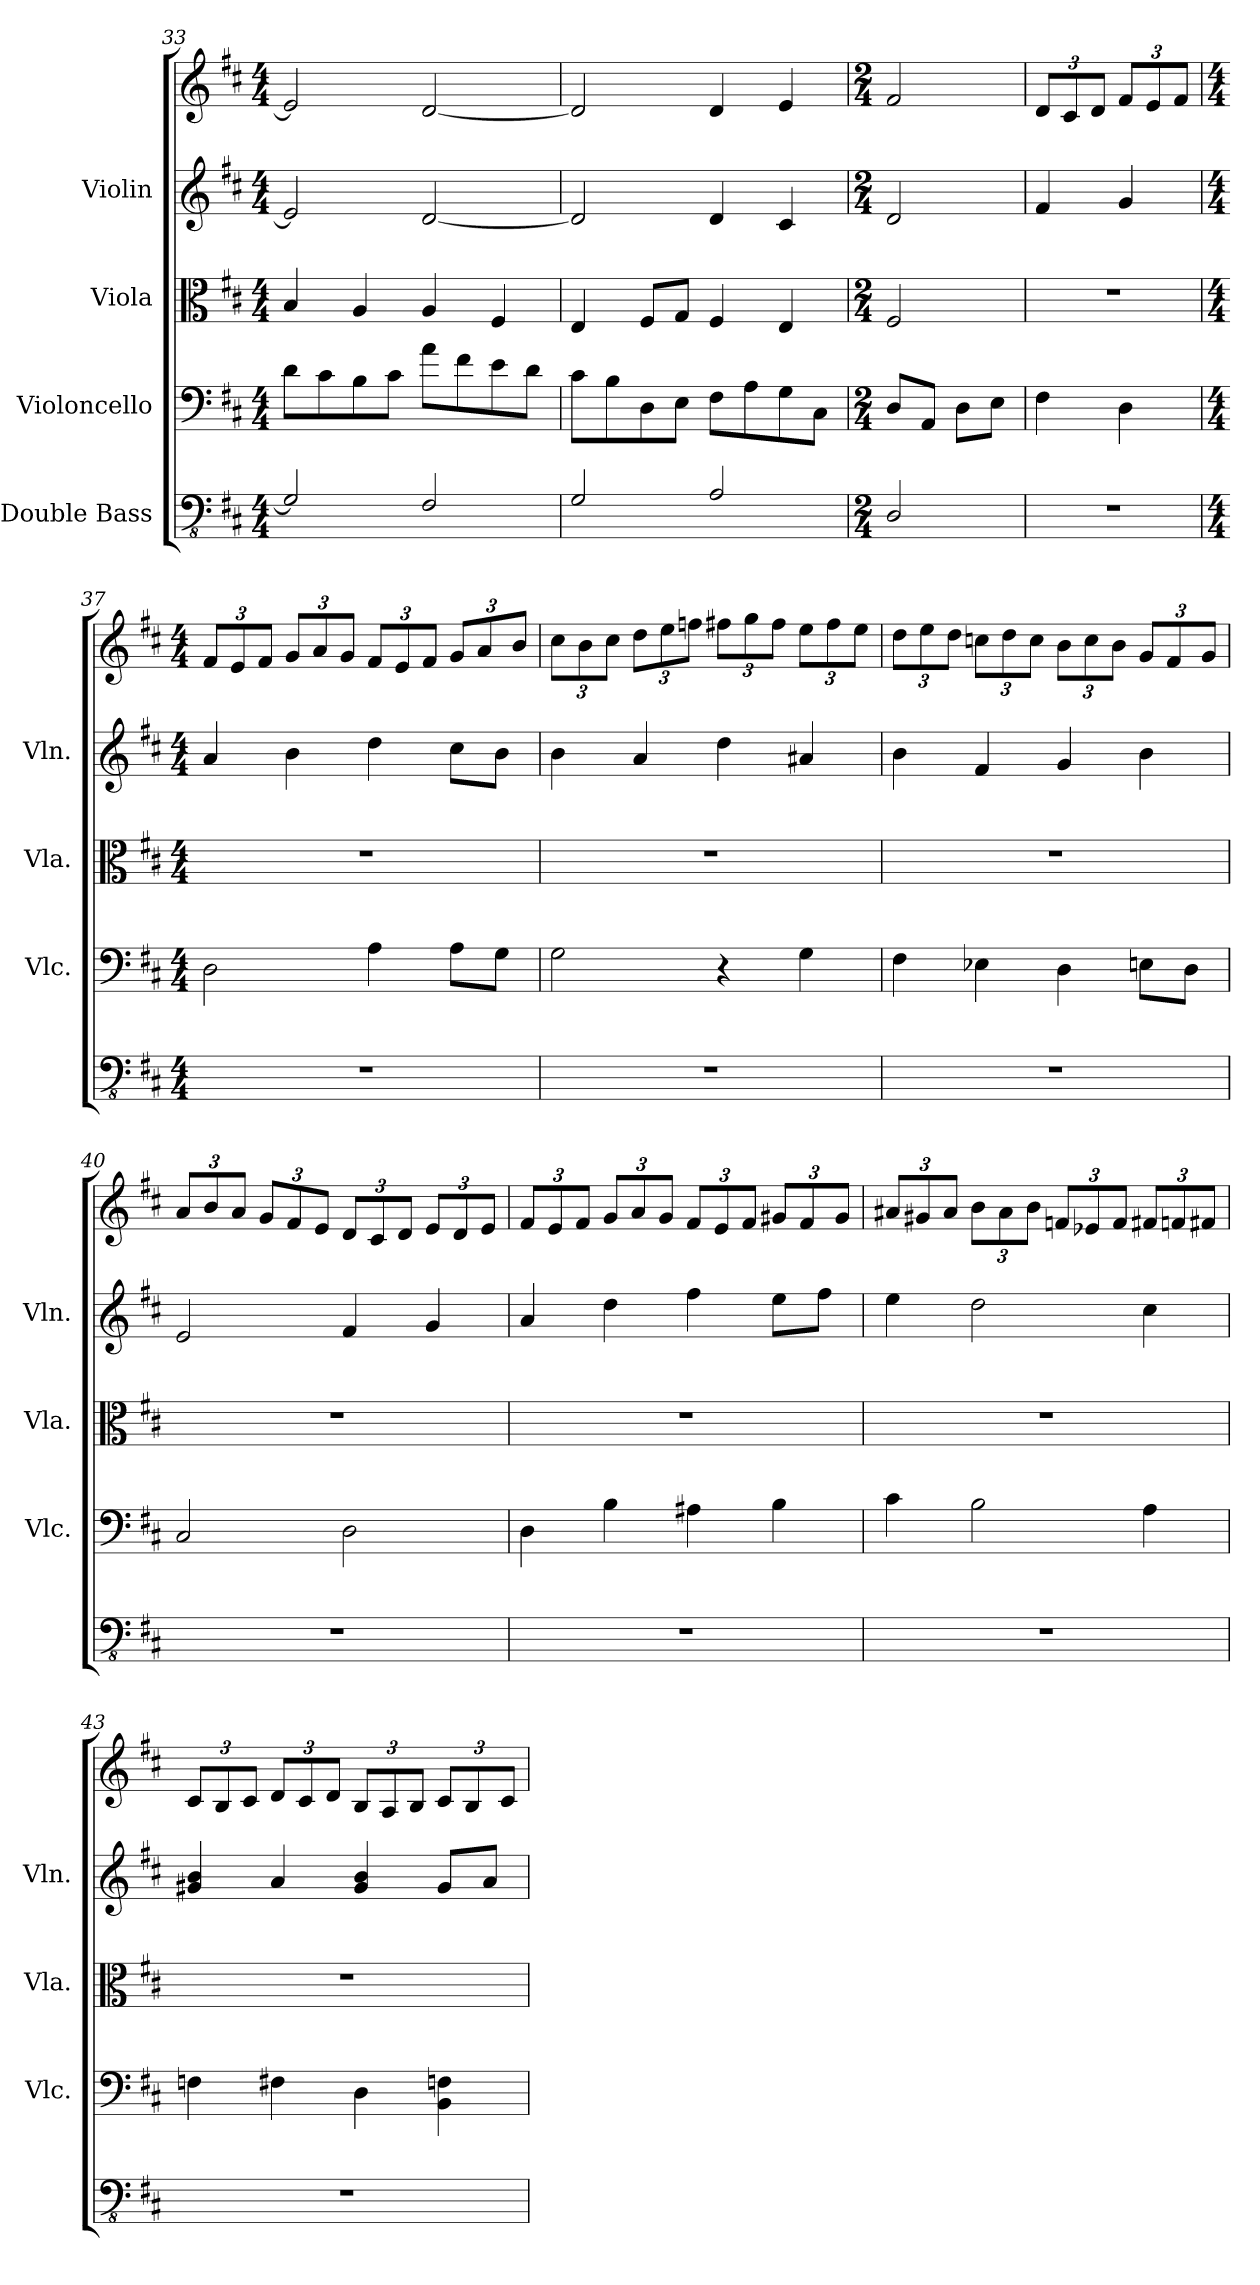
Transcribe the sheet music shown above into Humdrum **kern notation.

**kern	**kern	**kern	**kern	**kern
*part4	*part3	*part2	*part1	*part1
*staff5	*staff4	*staff3	*staff2	*staff1
*I"Double Bass	*I"Violoncello	*I"Viola	*I"Violin	*
*	*I'Vlc.	*I'Vla.	*I'Vln.	*
!!LO:PB:g=z
*clefFv4	*clefF4	*clefC3	*clefG2	*clefG2
*ITrd7c12	*	*	*	*
*k[f#c#]	*k[f#c#]	*k[f#c#]	*k[f#c#]	*k[f#c#]
*D:	*D:	*D:	*D:	*D:
*M4/4	*M4/4	*M4/4	*M4/4	*M4/4
=33	=33	=33	=33	=33
2GGG/]	8d\L	4B/	2e/]	2e/]
.	8c#\	.	.	.
.	8B\	4A/	.	.
.	8c#\J	.	.	.
2FFF#/	8a\L	4A/	[2d/	[2d/
.	8f#\	.	.	.
.	8e\	4F#/	.	.
.	8d\J	.	.	.
=34	=34	=34	=34	=34
2GGG/	8c#\L	4E/	2d/]	2d/]
.	8B\	.	.	.
.	8D\	8F#/L	.	.
.	8E\J	8G/J	.	.
2AAA/	8F#\L	4F#/	4d/	4d/
.	8A\	.	.	.
.	8G\	4E/	4c#/	4e/
.	8C#\J	.	.	.
=35	=35	=35	=35	=35
*M2/4	*M2/4	*M2/4	*M2/4	*M2/4
2DDD/	8D/L	2F#/	2d/	2f#/
.	8AA/J	.	.	.
.	8D\L	.	.	.
.	8E\J	.	.	.
=36	=36	=36	=36	=36
*	*	*	*	*Xbrackettup
2r	4F#\	2r	4f#/	12d/L
.	.	.	.	12c#/
.	.	.	.	12d/J
.	4D\	.	4g/	12f#/L
.	.	.	.	12e/
.	.	.	.	12f#/J
!!LO:LB:g=z
=37	=37	=37	=37	=37
*M4/4	*M4/4	*M4/4	*M4/4	*M4/4
1r	2D\	1r	4a/	12f#/L
.	.	.	.	12e/
.	.	.	.	12f#/J
.	.	.	4b\	12g/L
.	.	.	.	12a/
.	.	.	.	12g/J
.	4A\	.	4dd\	12f#/L
.	.	.	.	12e/
.	.	.	.	12f#/J
.	8A\L	.	8cc#\L	12g/L
.	.	.	.	12a/
.	8G\J	.	8b\J	.
.	.	.	.	12b/J
=38	=38	=38	=38	=38
1r	2G\	1r	4b\	12cc#\L
.	.	.	.	12b\
.	.	.	.	12cc#\J
.	.	.	4a/	12dd\L
.	.	.	.	12ee\
.	.	.	.	12ffn\J
.	4r	.	4dd\	12ff#X\L
.	.	.	.	12gg\
.	.	.	.	12ff#\J
.	4G\	.	4a#X/	12ee\L
.	.	.	.	12ff#\
.	.	.	.	12ee\J
=39	=39	=39	=39	=39
1r	4F#\	1r	4b\	12dd\L
.	.	.	.	12ee\
.	.	.	.	12dd\J
.	4E-X\	.	4f#/	12ccn\L
.	.	.	.	12dd\
.	.	.	.	12cc\J
.	4D\	.	4g/	12b\L
.	.	.	.	12cc\
.	.	.	.	12b\J
.	8En\L	.	4b\	12g/L
.	.	.	.	12f#/
.	8D\J	.	.	.
.	.	.	.	12g/J
!!LO:PB:g=z
=40	=40	=40	=40	=40
1r	2C#/	1r	2e/	12a/L
.	.	.	.	12b/
.	.	.	.	12a/J
.	.	.	.	12g/L
.	.	.	.	12f#/
.	.	.	.	12e/J
.	2D\	.	4f#/	12d/L
.	.	.	.	12c#/
.	.	.	.	12d/J
.	.	.	4g/	12e/L
.	.	.	.	12d/
.	.	.	.	12e/J
=41	=41	=41	=41	=41
1r	4D\	1r	4a/	12f#/L
.	.	.	.	12e/
.	.	.	.	12f#/J
.	4B\	.	4dd\	12g/L
.	.	.	.	12a/
.	.	.	.	12g/J
.	4A#X\	.	4ff#\	12f#/L
.	.	.	.	12e/
.	.	.	.	12f#/J
.	4B\	.	8ee\L	12g#X/L
.	.	.	.	12f#/
.	.	.	8ff#\J	.
.	.	.	.	12g#/J
=42	=42	=42	=42	=42
1r	4c#\	1r	4ee\	12a#X/L
.	.	.	.	12g#X/
.	.	.	.	12a#/J
.	2B\	.	2dd\	12b\L
.	.	.	.	12a#\
.	.	.	.	12b\J
.	.	.	.	12fn/L
.	.	.	.	12e-X/
.	.	.	.	12f/J
.	4A\	.	4cc#\	12f#X/L
.	.	.	.	12fn/
.	.	.	.	12f#X/J
!!LO:LB:g=z
=43	=43	=43	=43	=43
1r	4Fn\	1r	4g#X/ 4b/	12c#/L
.	.	.	.	12B/
.	.	.	.	12c#/J
.	4F#X\	.	4a/	12d/L
.	.	.	.	12c#/
.	.	.	.	12d/J
.	4D\	.	4g#/ 4b/	12B/L
.	.	.	.	12A/
.	.	.	.	12B/J
.	4BB\ 4Fn\	.	8g#/L	12c#/L
.	.	.	.	12B/
.	.	.	8a/J	.
.	.	.	.	12c#/J
=	=	=	=	=
*-	*-	*-	*-	*-
